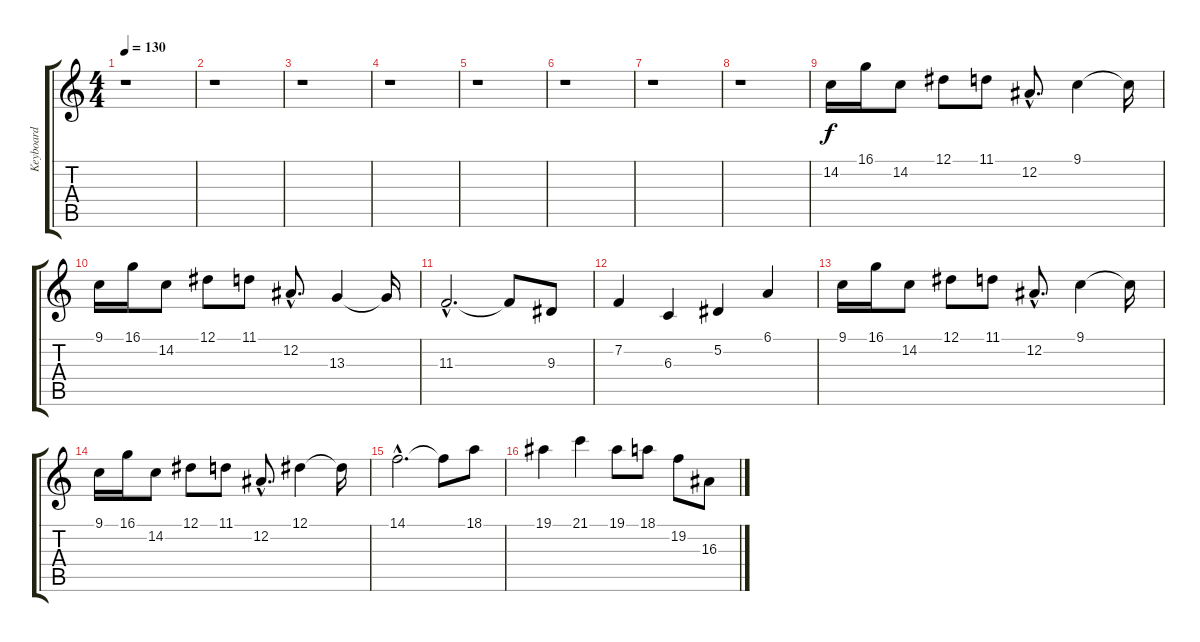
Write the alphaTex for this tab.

\track ("Keyboard" "Keyboard") {instrument synthbrass1}
\staff {score tabs}
\tuning (Eb4 Bb3 Gb3 Db3 Ab2 Eb2) {hide}
\ts (4 4)
\tempo 130
\clef g2
\ks c
r.1{dy f} |
r.1 |
r.1 |
r.1 |
r.1 |
r.1 |
r.1 |
r.1 |
14.2.16 16.1.16 14.2.8 12.1.8 11.1.8 12.2{hac}.8{d} 9.1.4 9.1{t}.16 |
9.1.16 16.1.16 14.2.8 12.1.8 11.1.8 12.2{hac}.8{d} 13.3.4 13.3{t}.16 |
11.3{hac}.2{d} 11.3{t}.8 9.3.8 |
7.2.4 6.3.4 5.2.4 6.1.4 |
9.1.16 16.1.16 14.2.8 12.1.8 11.1.8 12.2{hac}.8{d} 9.1.4 9.1{t}.16 |
9.1.16 16.1.16 14.2.8 12.1.8 11.1.8 12.2{hac}.8{d} 12.1.4 12.1{t}.16 |
14.1{hac}.2{d} 14.1{t}.8 18.1.8 |
19.1.4 21.1.4 19.1.8 18.1.8 19.2.8 16.3.8
